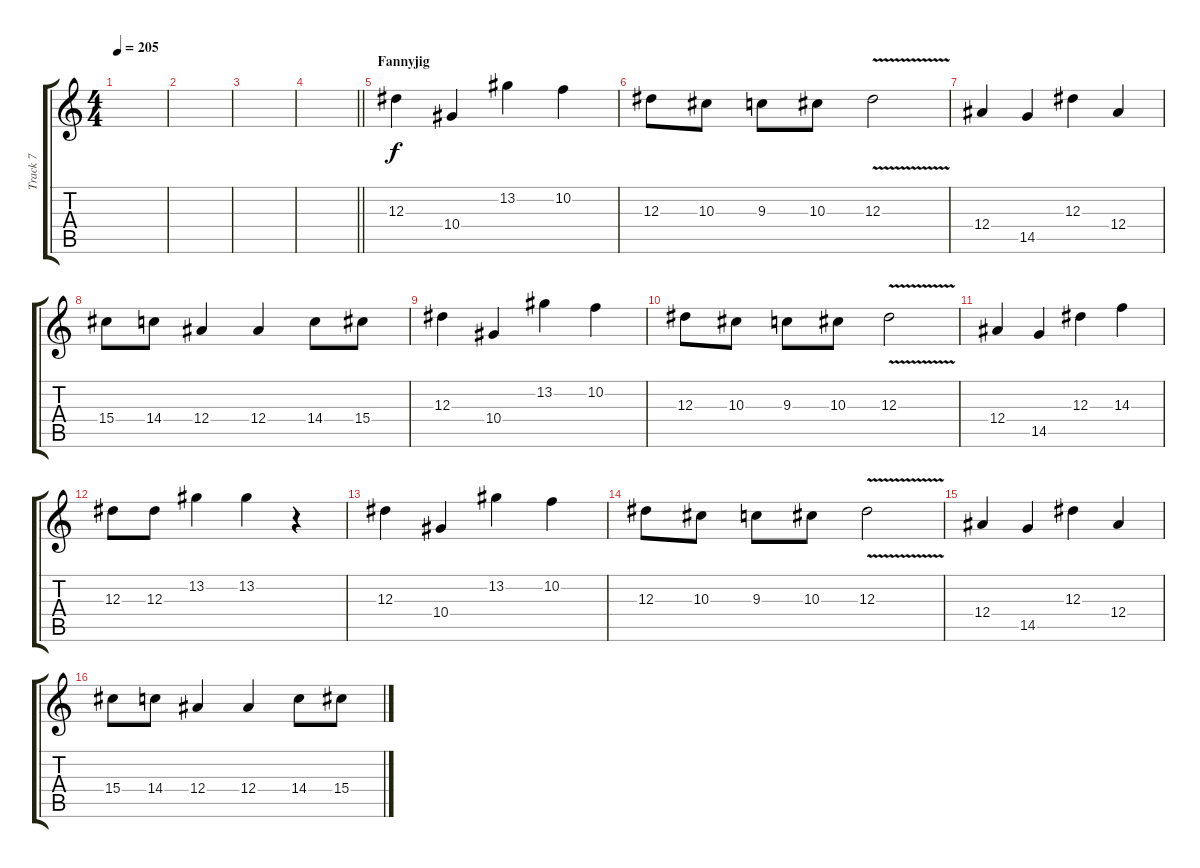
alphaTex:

\track ("Track 7" "Track 7") {instrument distortionguitar}
\staff {score tabs}
\tuning (C4 G3 Eb3 Bb2 F2 C2) {hide}
\ts (4 4)
\tempo 205
\clef g2
\ks c
|
|
|
\barLineRight lightlight
|
\section ("" "Fannyjig")
12.3.4 10.4.4 13.2.4 10.2.4 |
12.3.8 10.3.8 9.3.8 10.3.8 12.3{v}.2 |
12.4.4 14.5.4 12.3.4 12.4.4 |
15.4.8 14.4.8 12.4.4 12.4.4 14.4.8 15.4.8 |
12.3.4 10.4.4 13.2.4 10.2.4 |
12.3.8 10.3.8 9.3.8 10.3.8 12.3{v}.2 |
12.4.4 14.5.4 12.3.4 14.3.4 |
12.3.8 12.3.8 13.2.4 13.2.4 r.4 |
12.3.4 10.4.4 13.2.4 10.2.4 |
12.3.8 10.3.8 9.3.8 10.3.8 12.3{v}.2 |
12.4.4 14.5.4 12.3.4 12.4.4 |
15.4.8 14.4.8 12.4.4 12.4.4 14.4.8 15.4.8
